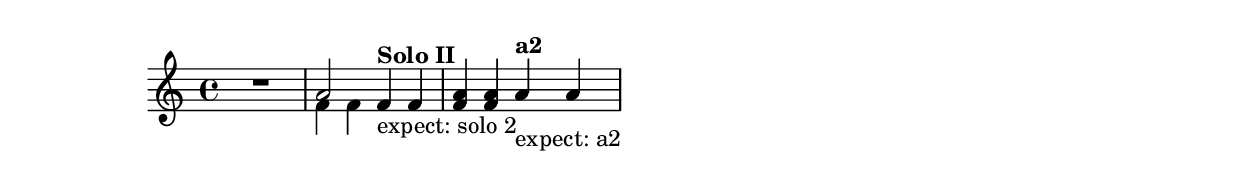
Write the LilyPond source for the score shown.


\header {
    texidoc ="The new part combiner detects a2, solo1 and solo2, and prints i
texts accordingly.

"

    
    }


\version "2.7.13"

\layout { raggedright= ##t }

vone =  \relative a' { R1 a2    r4 r a a a a }
vtwo =  \relative a' { R1 f4 f4 f4 f f f a a  }
comm = { s1 s2 s4_"expect: solo 2" s4 s2 s4_"expect: a2" s4 }
\new Staff <<
    \partcombine \vone \vtwo
    \comm
>>
 
